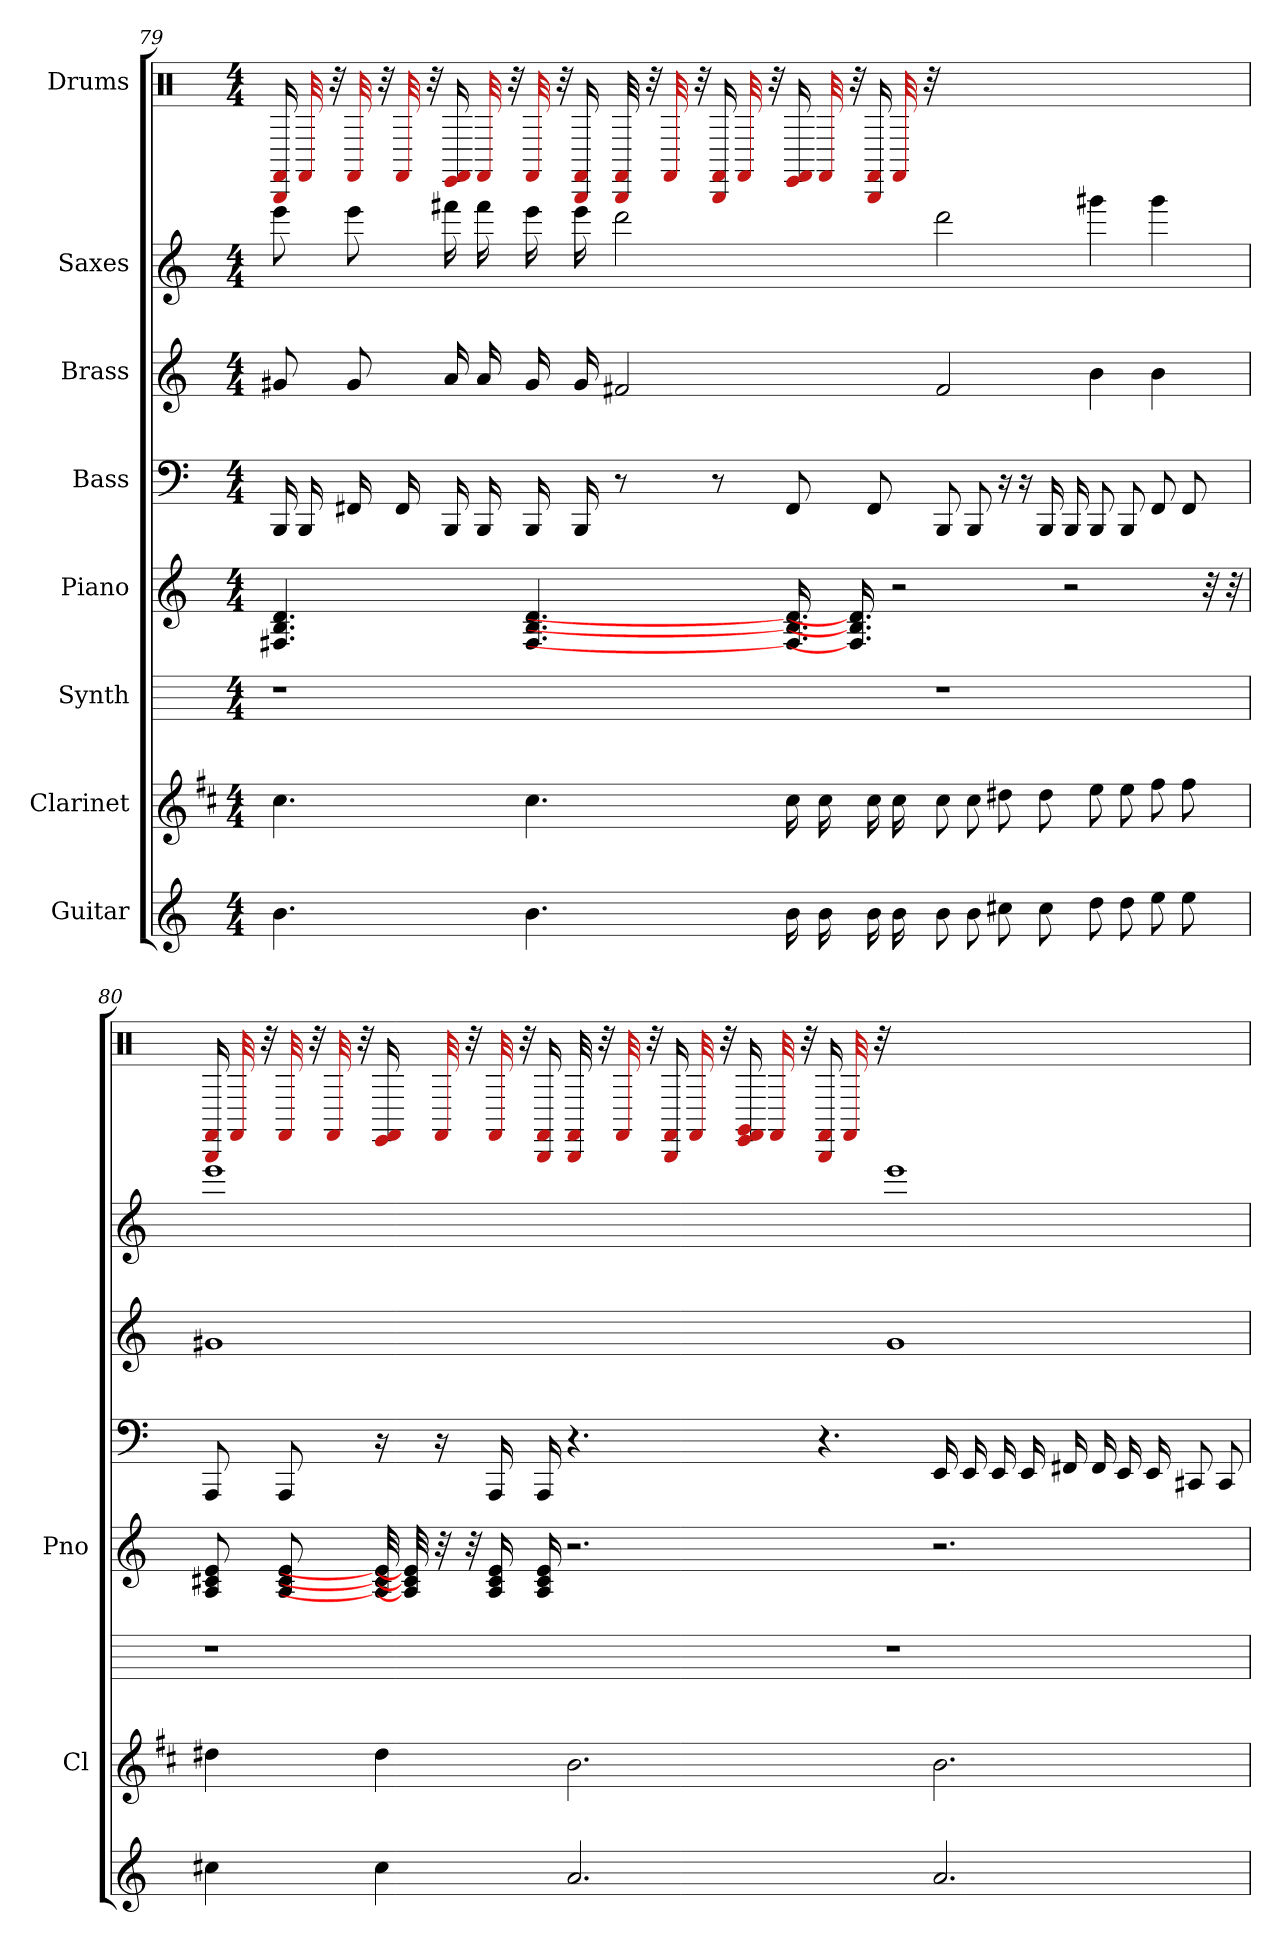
**kern	**kern	**kern	**kern	**kern	**kern	**kern	**kern
*part8	*part7	*part6	*part5	*part4	*part3	*part2	*part1
*staff8	*staff7	*staff6	*staff5	*staff4	*staff3	*staff2	*staff1
*I"Guitar	*I"Clarinet	*I"Synth	*I"Piano	*I"Bass	*I"Brass	*I"Saxes	*I"Drums
*	*I'Cl	*	*I'Pno	*	*	*	*
*	*	*	*	*	*	*	*clefX
*	*ITrd1c2	*	*	*	*	*ITrd8c14	*
*k[]	*k[]	*k[]	*k[]	*k[]	*k[]	*k[]	*k[]
*M4/4	*M4/4	*M4/4	*M4/4	*M4/4	*M4/4	*M4/4	*M4/4
=79	=79	=79	=79	=79	=79	=79	=79
4.b	4.b	1r	4.d 4.B 4.F#	16BBB	8g#	8ee	16BBB 16FF#
.	.	.	.	16BBB	.	.	32FF#
.	.	.	.	.	.	.	32r
.	.	.	.	16FF#	8g#	8ee	32FF#
.	.	.	.	.	.	.	32r
.	.	.	.	16FF#	.	.	32FF#
.	.	.	.	.	.	.	32r
.	.	.	.	16BBB	16a	16ff#	16EE 16FF#
.	.	.	.	16BBB	16a	16ff#	32FF#
.	.	.	.	.	.	.	32r
4.b	4.b	.	4.d 4.B 4.F#	16BBB	16g#	16ee	32FF#
.	.	.	.	.	.	.	32r
.	.	.	.	16BBB	16g#	16ee	16BBB 16FF#
.	.	.	.	8r	2f#	2dd	32BBB 32FF#
.	.	.	.	.	.	.	32r
.	.	.	.	.	.	.	32FF#
.	.	.	.	.	.	.	32r
.	.	.	.	8r	.	.	16BBB 16FF#
.	.	.	.	.	.	.	32FF#
.	.	.	.	.	.	.	32r
16b	16b	.	16.d] 16.B] 16.F#]	8FF#	.	.	16EE 16FF#
16b	16b	.	.	.	.	.	32FF#
.	.	.	16.d] 16.B] 16.F#]	.	.	.	32r
16b	16b	.	.	8FF#	.	.	16BBB 16FF#
16b	16b	.	2r	.	.	.	32FF#
.	.	.	.	.	.	.	32r
8b	8b	1r	.	8BBB	2f#	2dd	1ryy
8b	8b	.	.	8BBB	.	.	.
8cc#	8cc#	.	.	16r	.	.	.
.	.	.	.	16r	.	.	.
8cc#	8cc#	.	.	16BBB	.	.	.
.	.	.	2r	16BBB	.	.	.
8dd	8dd	.	.	8BBB	4b	4gg#	.
8dd	8dd	.	.	8BBB	.	.	.
8ee	8ee	.	.	8FF#	4b	4gg#	.
8ee	8ee	.	.	8FF#	.	.	.
.	.	.	32r	.	.	.	.
.	.	.	32r	.	.	.	.
=80	=80	=80	=80	=80	=80	=80	=80
4cc#	4cc#	1r	8e 8c# 8A	8AAA	1g#	1ee	16BBB 16FF#
.	.	.	.	.	.	.	32FF#
.	.	.	.	.	.	.	32r
.	.	.	8e 8c# 8A	8AAA	.	.	32FF#
.	.	.	.	.	.	.	32r
.	.	.	.	.	.	.	32FF#
.	.	.	.	.	.	.	32r
4cc#	4cc#	.	32e] 32c#] 32A]	16r	.	.	16EE 16FF#
.	.	.	32e] 32c#] 32A]	.	.	.	.
.	.	.	32r	16r	.	.	32FF#
.	.	.	32r	.	.	.	32r
.	.	.	16e 16c# 16A	16AAA	.	.	32FF#
.	.	.	.	.	.	.	32r
.	.	.	16e 16c# 16A	16AAA	.	.	16BBB 16FF#
2.a	2.a	.	2.r	4.r	.	.	32BBB 32FF#
.	.	.	.	.	.	.	32r
.	.	.	.	.	.	.	32FF#
.	.	.	.	.	.	.	32r
.	.	.	.	.	.	.	16BBB 16FF#
.	.	.	.	.	.	.	32FF#
.	.	.	.	.	.	.	32r
.	.	.	.	.	.	.	16EE 16FF# 16GG
.	.	.	.	.	.	.	32FF#
.	.	.	.	.	.	.	32r
.	.	.	.	4.r	.	.	16BBB 16FF#
.	.	.	.	.	.	.	32FF#
.	.	.	.	.	.	.	32r
.	.	1r	.	.	1g#	1ee	1ryy
2.a	2.a	.	2.r	16EE	.	.	.
.	.	.	.	16EE	.	.	.
.	.	.	.	16EE	.	.	.
.	.	.	.	16EE	.	.	.
.	.	.	.	16FF#	.	.	.
.	.	.	.	16FF#	.	.	.
.	.	.	.	16EE	.	.	.
.	.	.	.	16EE	.	.	.
.	.	.	.	8CC#	.	.	.
.	.	.	.	8CC#	.	.	.
=	=	=	=	=	=	=	=
*-	*-	*-	*-	*-	*-	*-	*-
